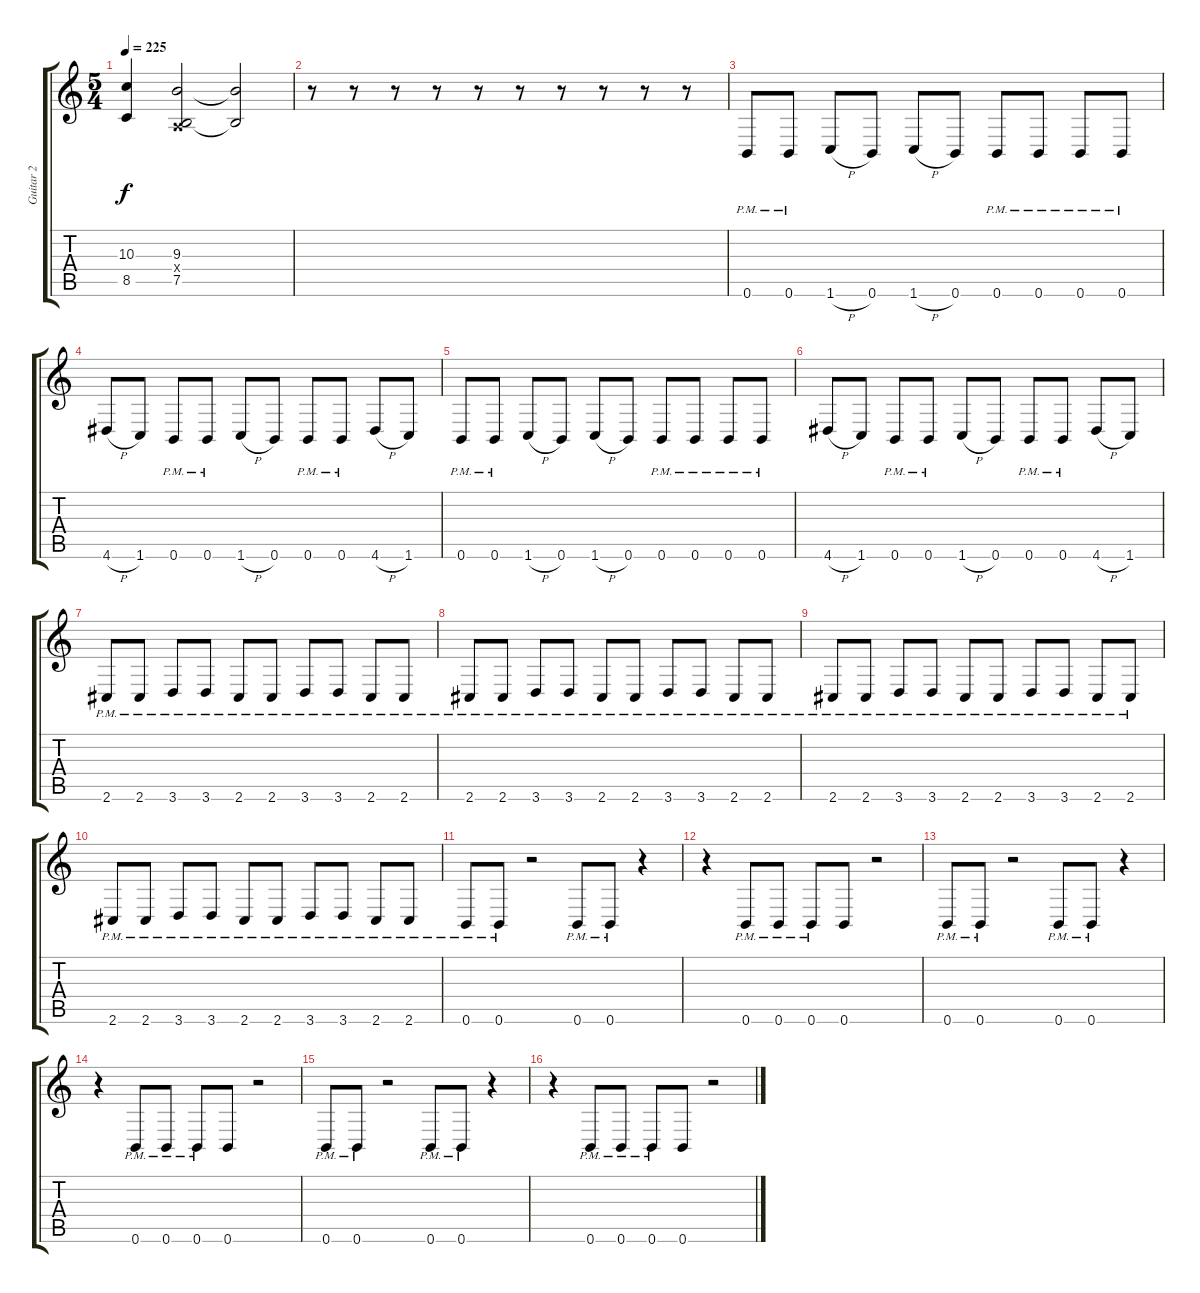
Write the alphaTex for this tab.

\track ("Guitar 2" "Guitar 2") {instrument overdrivenguitar}
\staff {score tabs}
\tuning (B3 Gb3 D3 A2 E2 B1) {hide}
\ts (5 4)
\tempo 225
\clef g2
\ks c
(10.3{t} 8.5{t}).4{dy f} (9.3 0.4{x} 7.5).2 (9.3{t} 7.5{t}).2 |
r.8 r.8 r.8 r.8 r.8 r.8 r.8 r.8 r.8 r.8 |
0.6{pm}.8 0.6{pm}.8 1.6{h}.8 0.6.8 1.6{h}.8 0.6.8 0.6{pm}.8 0.6{pm}.8 0.6{pm}.8 0.6{pm}.8 |
4.6{h}.8 1.6.8 0.6{pm}.8 0.6{pm}.8 1.6{h}.8 0.6.8 0.6{pm}.8 0.6{pm}.8 4.6{h}.8 1.6.8 |
0.6{pm}.8 0.6{pm}.8 1.6{h}.8 0.6.8 1.6{h}.8 0.6.8 0.6{pm}.8 0.6{pm}.8 0.6{pm}.8 0.6{pm}.8 |
4.6{h}.8 1.6.8 0.6{pm}.8 0.6{pm}.8 1.6{h}.8 0.6.8 0.6{pm}.8 0.6{pm}.8 4.6{h}.8 1.6.8 |
2.6{pm}.8 2.6{pm}.8 3.6{pm}.8 3.6{pm}.8 2.6{pm}.8 2.6{pm}.8 3.6{pm}.8 3.6{pm}.8 2.6{pm}.8 2.6{pm}.8 |
2.6{pm}.8 2.6{pm}.8 3.6{pm}.8 3.6{pm}.8 2.6{pm}.8 2.6{pm}.8 3.6{pm}.8 3.6{pm}.8 2.6{pm}.8 2.6{pm}.8 |
2.6{pm}.8 2.6{pm}.8 3.6{pm}.8 3.6{pm}.8 2.6{pm}.8 2.6{pm}.8 3.6{pm}.8 3.6{pm}.8 2.6{pm}.8 2.6{pm}.8 |
2.6{pm}.8 2.6{pm}.8 3.6{pm}.8 3.6{pm}.8 2.6{pm}.8 2.6{pm}.8 3.6{pm}.8 3.6{pm}.8 2.6{pm}.8 2.6{pm}.8 |
0.6{pm}.8 0.6{pm}.8 r.2 0.6{pm}.8 0.6{pm}.8 r.4 |
r.4 0.6{pm}.8 0.6{pm}.8 0.6{pm}.8 0.6.8 r.2 |
0.6{pm}.8 0.6{pm}.8 r.2 0.6{pm}.8 0.6{pm}.8 r.4 |
r.4 0.6{pm}.8 0.6{pm}.8 0.6{pm}.8 0.6.8 r.2 |
0.6{pm}.8 0.6{pm}.8 r.2 0.6{pm}.8 0.6{pm}.8 r.4 |
r.4 0.6{pm}.8 0.6{pm}.8 0.6{pm}.8 0.6.8 r.2
